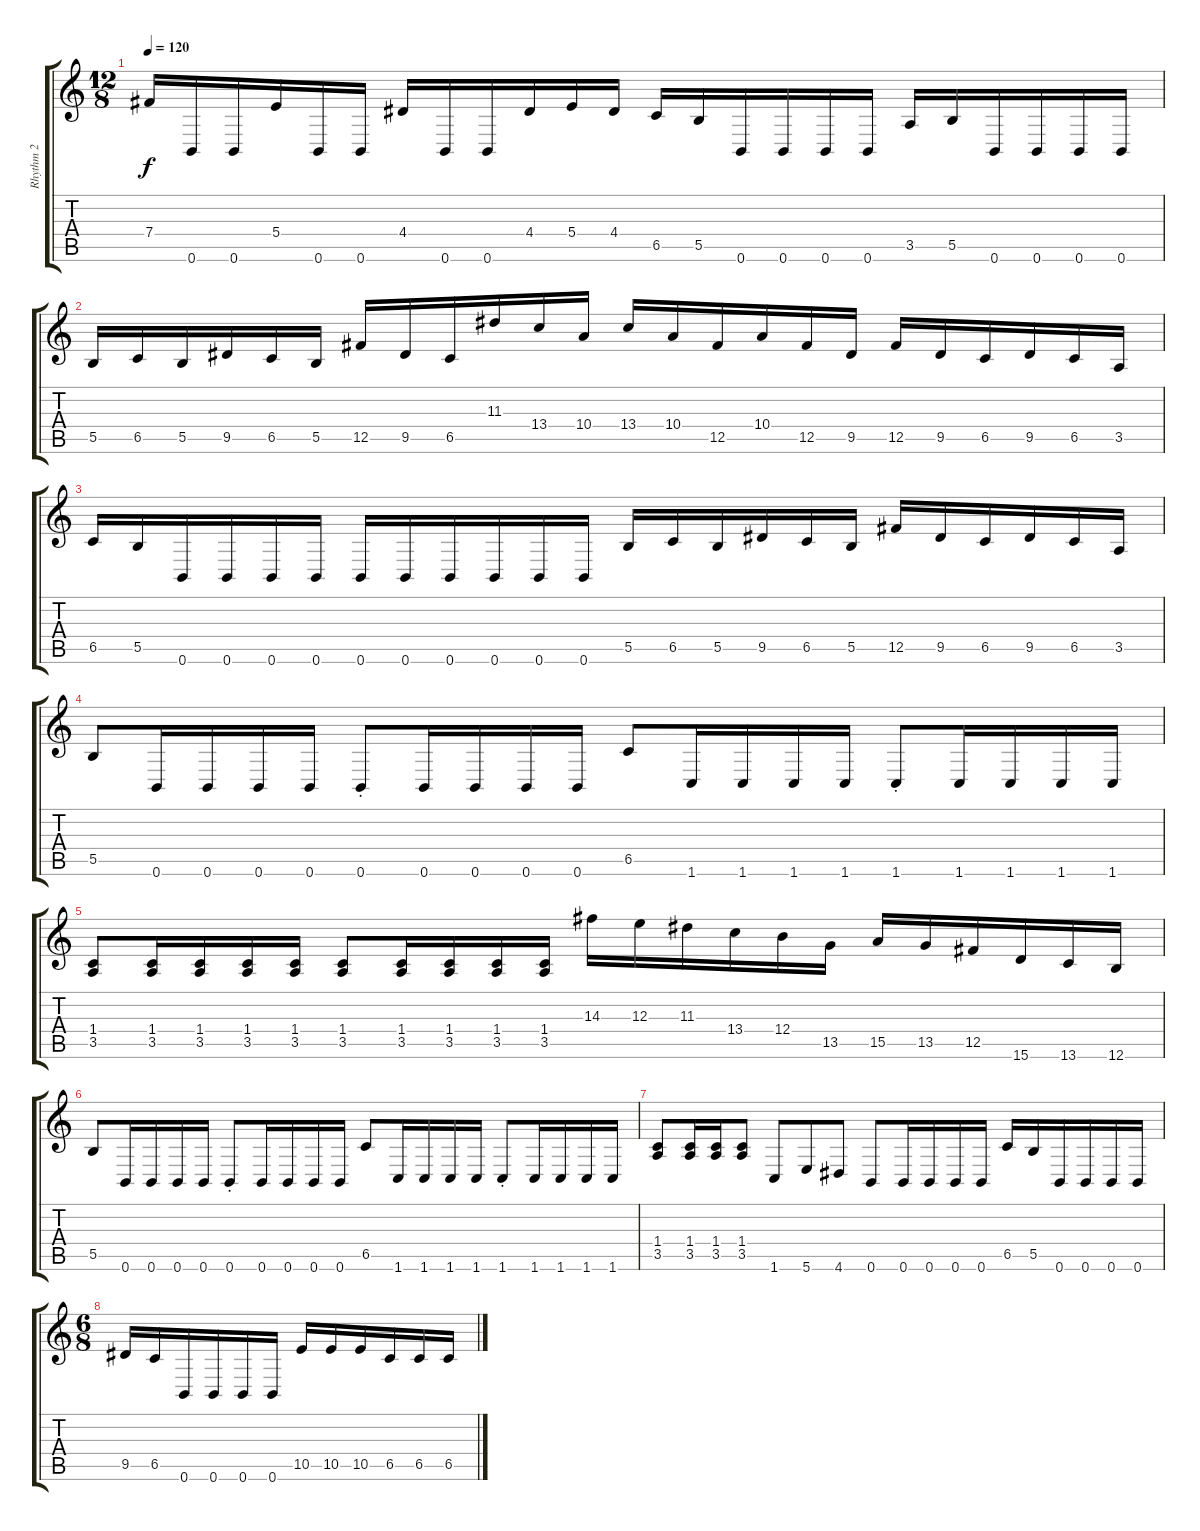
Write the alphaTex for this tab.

\track ("Rhythm 2" "Rhythm 2") {instrument distortionguitar}
\staff {score tabs}
\tuning (Db4 Ab3 E3 B2 Gb2 B1) {hide}
\ts (12 8)
\tempo 120
\clef g2
\ks c
7.4.16{dy f} 0.6.16 0.6.16 5.4.16 0.6.16 0.6.16 4.4.16 0.6.16 0.6.16 4.4.16 5.4.16 4.4.16 6.5.16 5.5.16 0.6.16 0.6.16 0.6.16 0.6.16 3.5.16 5.5.16 0.6.16 0.6.16 0.6.16 0.6.16 |
5.5.16 6.5.16 5.5.16 9.5.16 6.5.16 5.5.16 12.5.16 9.5.16 6.5.16 11.3.16 13.4.16 10.4.16 13.4.16 10.4.16 12.5.16 10.4.16 12.5.16 9.5.16 12.5.16 9.5.16 6.5.16 9.5.16 6.5.16 3.5.16 |
6.5.16 5.5.16 0.6.16 0.6.16 0.6.16 0.6.16 0.6.16 0.6.16 0.6.16 0.6.16 0.6.16 0.6.16 5.5.16 6.5.16 5.5.16 9.5.16 6.5.16 5.5.16 12.5.16 9.5.16 6.5.16 9.5.16 6.5.16 3.5.16 |
5.5.8 0.6.16 0.6.16 0.6.16 0.6.16 0.6{st}.8 0.6.16 0.6.16 0.6.16 0.6.16 6.5.8 1.6.16 1.6.16 1.6.16 1.6.16 1.6{st}.8 1.6.16 1.6.16 1.6.16 1.6.16 |
(1.4 3.5).8 (1.4 3.5).16 (1.4 3.5).16 (1.4 3.5).16 (1.4 3.5).16 (1.4 3.5).8 (1.4 3.5).16 (1.4 3.5).16 (1.4 3.5).16 (1.4 3.5).16 14.3.16 12.3.16 11.3.16 13.4.16 12.4.16 13.5.16 15.5.16 13.5.16 12.5.16 15.6.16 13.6.16 12.6.16 |
5.5.8 0.6.16 0.6.16 0.6.16 0.6.16 0.6{st}.8 0.6.16 0.6.16 0.6.16 0.6.16 6.5.8 1.6.16 1.6.16 1.6.16 1.6.16 1.6{st}.8 1.6.16 1.6.16 1.6.16 1.6.16 |
(1.4 3.5).8 (1.4 3.5).16 (1.4 3.5).16 (1.4 3.5).8 1.6.8 5.6.8 4.6.8 0.6.8 0.6.16 0.6.16 0.6.16 0.6.16 6.5.16 5.5.16 0.6.16 0.6.16 0.6.16 0.6.16 |
\ts (6 8)
9.5.16 6.5.16 0.6.16 0.6.16 0.6.16 0.6.16 10.5.16 10.5.16 10.5.16 6.5.16 6.5.16 6.5.16
